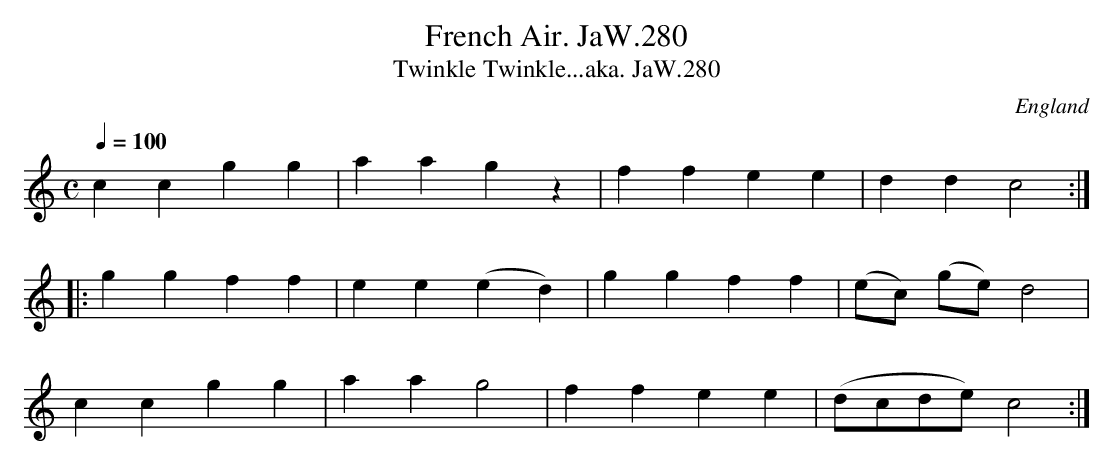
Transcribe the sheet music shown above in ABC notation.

X:1
T:French Air. JaW.280
T:Twinkle Twinkle...aka. JaW.280
L:1/4
M:C
O:England
Q:1/4=100
K:C
ccgg|aagz|ffee|ddc2:|!
|:ggff|ee(ed)|ggff|(e/c/) (g/e/) d2|!
ccgg|aag2|ffee|(d/c/d/e/) c2:|
